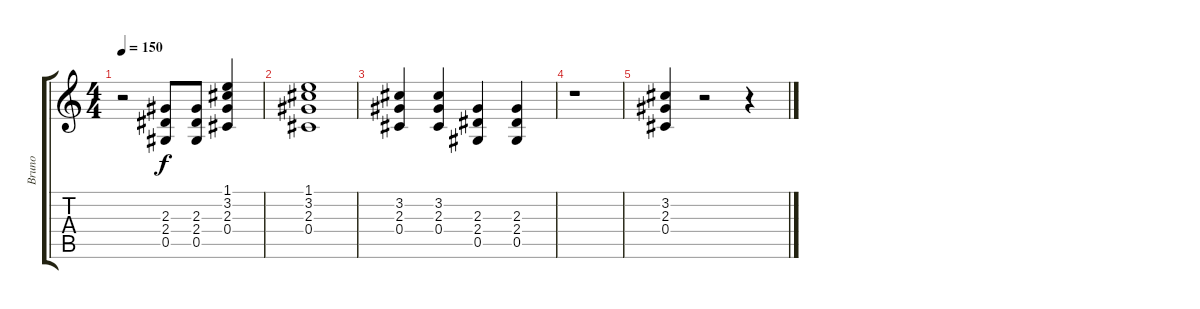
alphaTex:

\track ("Bruno" "Bruno") {instrument acousticguitarsteel}
\staff {score tabs}
\tuning (Eb4 Bb3 Gb3 Db3 Ab2 Eb2) {hide}
\ts (4 4)
\tempo 150
\clef g2
\ks c
r.2{dy f} (2.3 2.4 0.5).8 (2.3 2.4 0.5).8 (1.1 3.2 2.3 0.4).4 |
(1.1 3.2 2.3 0.4).1 |
(3.2 2.3 0.4).4 (3.2 2.3 0.4).4 (2.3 2.4 0.5).4 (2.3 2.4 0.5).4 |
r.1 |
(3.2 2.3 0.4).4 r.2 r.4
